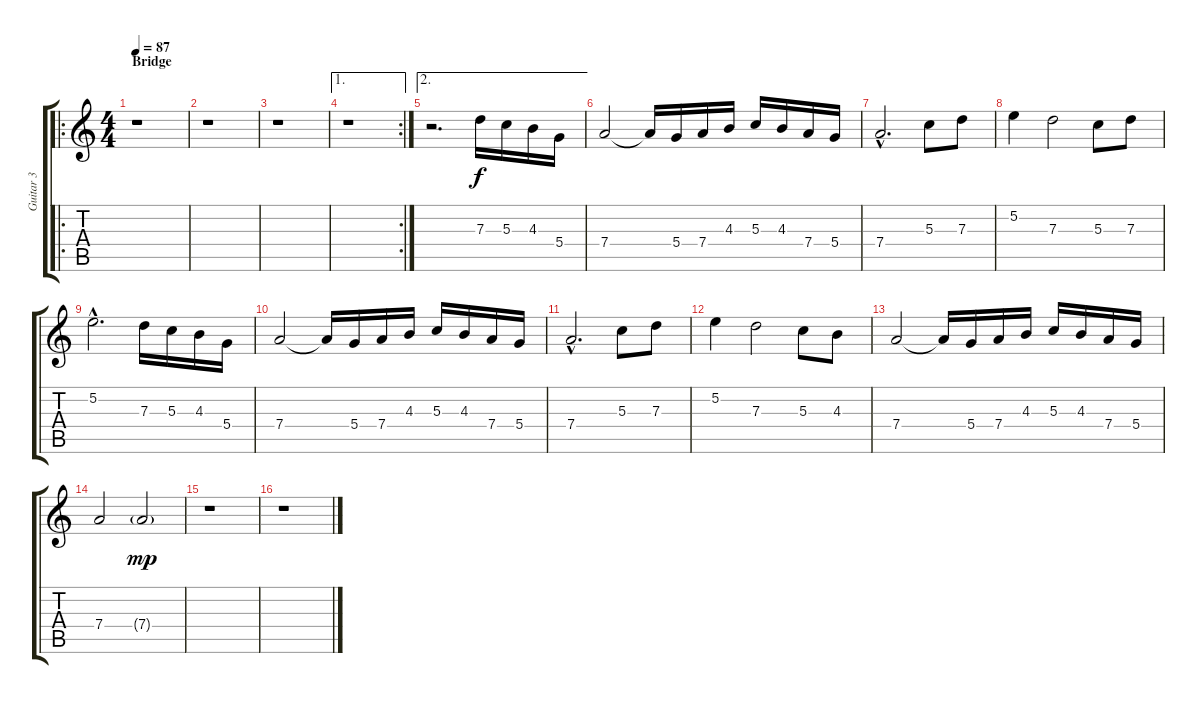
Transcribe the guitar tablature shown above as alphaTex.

\track ("Guitar 3" "Guitar 3") {instrument distortionguitar}
\staff {score tabs}
\tuning (E4 B3 G3 D3 A2 E2) {hide}
\ro
\ts (4 4)
\section ("" "Bridge")
\tempo 87
\clef g2
\ks c
r.1{dy mp} |
r.1 |
r.1 |
\ae 1
\rc 2
r.1 |
\ae 2
r.2{d} 7.3.16{dy f} 5.3.16 4.3.16 5.4.16 |
7.4.2 7.4{t}.16 5.4.16 7.4.16 4.3.16 5.3.16 4.3.16 7.4.16 5.4.16 |
7.4{hac}.2{d} 5.3.8 7.3.8 |
5.2.4 7.3.2 5.3.8 7.3.8 |
5.2{hac}.2{d} 7.3.16 5.3.16 4.3.16 5.4.16 |
7.4.2 7.4{t}.16 5.4.16 7.4.16 4.3.16 5.3.16 4.3.16 7.4.16 5.4.16 |
7.4{hac}.2{d} 5.3.8 7.3.8 |
5.2.4 7.3.2 5.3.8 4.3.8 |
7.4.2 7.4{t}.16 5.4.16 7.4.16 4.3.16 5.3.16 4.3.16 7.4.16 5.4.16 |
7.4.2 7.4{g}.2{dy mp} |
r.1 |
r.1
